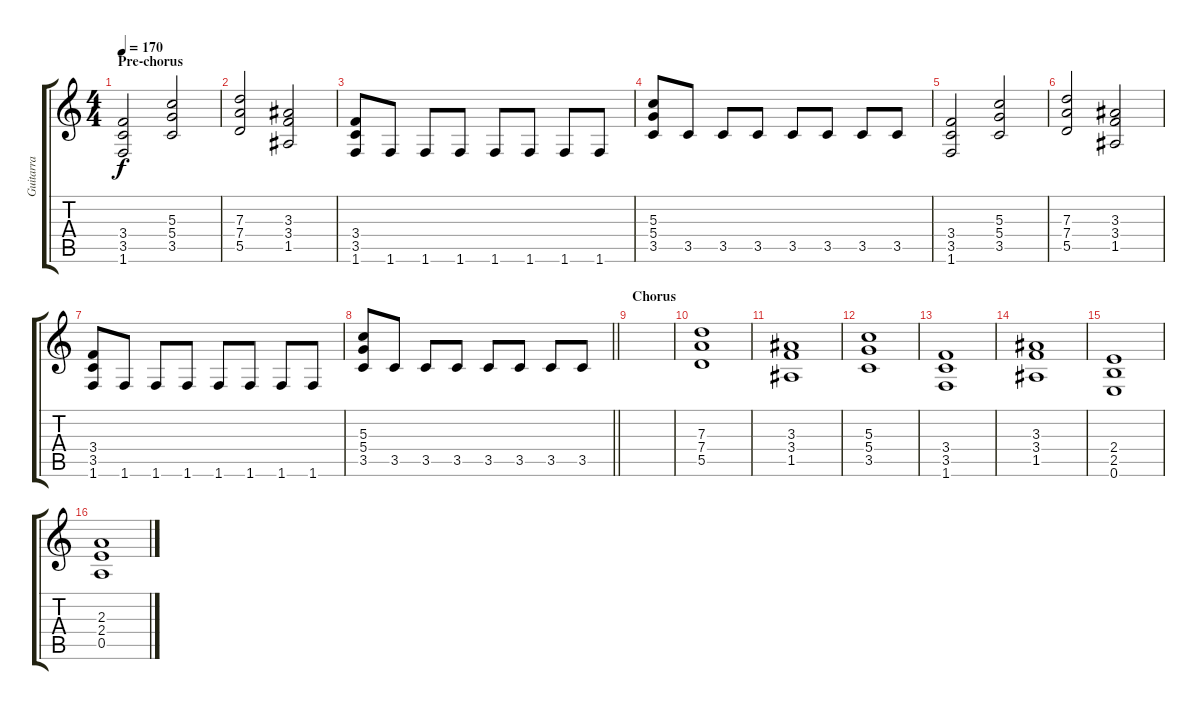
\track ("Guitarra" "Guitarra") {instrument distortionguitar}
\staff {score tabs}
\tuning (E4 B3 G3 D3 A2 E2) {hide}
\ts (4 4)
\section ("" "Pre-chorus")
\tempo 170
\clef g2
\ks c
(3.4 3.5 1.6).2{dy f} (5.3 5.4 3.5).2 |
(7.3 7.4 5.5).2 (3.3 3.4 1.5).2 |
(3.4 3.5 1.6).8 1.6.8 1.6.8 1.6.8 1.6.8 1.6.8 1.6.8 1.6.8 |
(5.3 5.4 3.5).8 3.5.8 3.5.8 3.5.8 3.5.8 3.5.8 3.5.8 3.5.8 |
(3.4 3.5 1.6).2 (5.3 5.4 3.5).2 |
(7.3 7.4 5.5).2 (3.3 3.4 1.5).2 |
(3.4 3.5 1.6).8 1.6.8 1.6.8 1.6.8 1.6.8 1.6.8 1.6.8 1.6.8 |
\barLineRight lightlight
(5.3 5.4 3.5).8 3.5.8 3.5.8 3.5.8 3.5.8 3.5.8 3.5.8 3.5.8 |
\section ("" "Chorus")
|
(7.3 7.4 5.5).1 |
(3.3 3.4 1.5).1 |
(5.3 5.4 3.5).1 |
(3.4 3.5 1.6).1 |
(3.3 3.4 1.5).1 |
(2.4 2.5 0.6).1 |
(2.3 2.4 0.5).1
